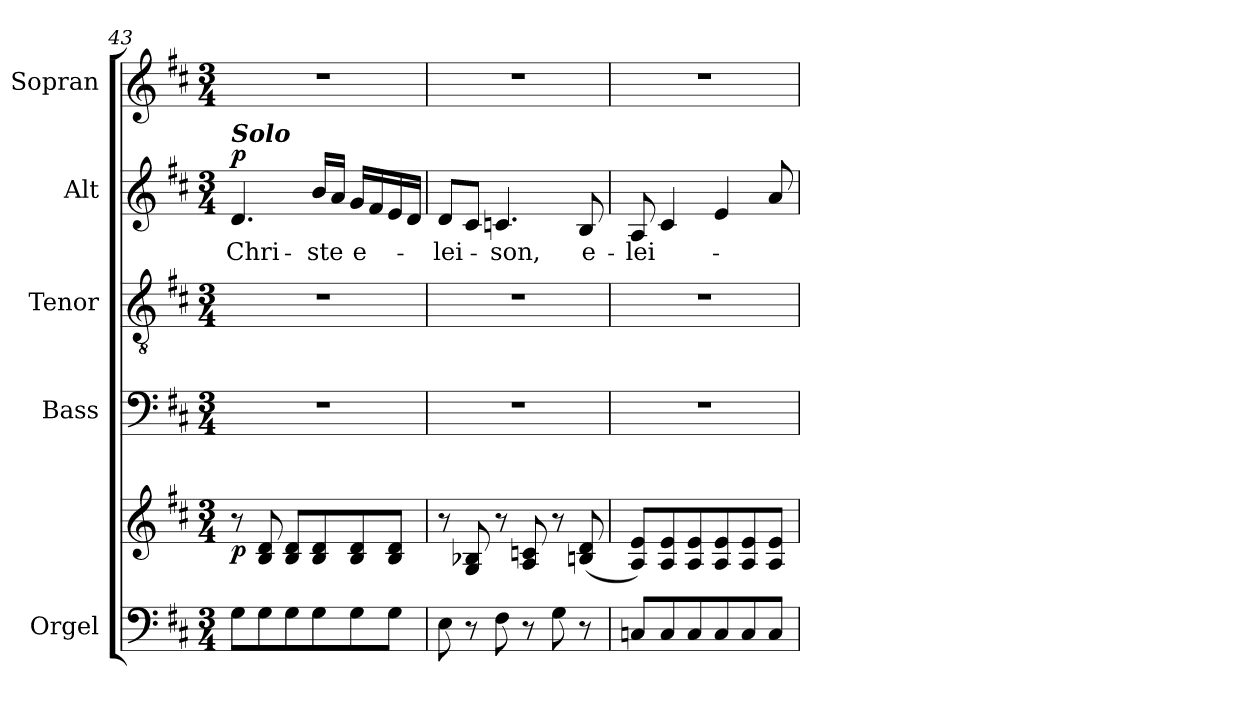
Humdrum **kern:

**kern	**kern	**dynam	**kern	**kern	**kern	**text	**dynam	**kern
*part5	*part5	*part5	*part4	*part3	*part2	*part2	*part2	*part1
*staff6	*staff5	*staff5/6	*staff4	*staff3	*staff2	*staff2	*staff2	*staff1
*I"Orgel	*	*	*I"Bass	*I"Tenor	*I"Alt	*	*	*I"Sopran
*I'Org.	*	*	*I'B.	*I'T.	*I'A.	*	*	*I'S.
*clefF4	*clefG2	*	*clefF4	*clefGv2	*clefG2	*	*	*clefG2
*k[f#c#]	*k[f#c#]	*	*k[f#c#]	*k[f#c#]	*k[f#c#]	*	*	*k[f#c#]
*D:	*D:	*	*D:	*D:	*D:	*	*	*D:
*M3/4	*M3/4	*	*M3/4	*M3/4	*M3/4	*	*	*M3/4
=43	=43	=43	=43	=43	=43	=43	=43	=43
!	!	!	!	!	!LO:TX:a:Bi:t=Solo	!	!	!
!	!	!LO:DY:b	!	!	!	!LO:LY:b	!LO:DY:a	!
8G\L	8r	p	2.r	2.r	4.d/	Chri-	p	2.r
8G\	8B/ 8d/	.	.	.	.	.	.	.
8G\	8B/ 8d/L	.	.	.	.	.	.	.
!	!	!	!	!	!	!LO:LY:b	!	!
8G\	8B/ 8d/	.	.	.	16b/LL	-ste	.	.
.	.	.	.	.	16a/JJ	.	.	.
!	!	!	!	!	!	!LO:LY:b	!	!
8G\	8B/ 8d/	.	.	.	16g/LL	e-	.	.
.	.	.	.	.	16f#/	.	.	.
8G\J	8B/ 8d/J	.	.	.	16e/	.	.	.
.	.	.	.	.	16d/JJ	.	.	.
=44	=44	=44	=44	=44	=44	=44	=44	=44
!	!	!	!	!	!	!LO:LY:b	!	!
8E\	8r	.	2.r	2.r	8d/L	-lei-	.	2.r
8r	8G/ 8B-X/	.	.	.	8c#/J	.	.	.
!	!	!	!	!	!	!LO:LY:b	!	!
8F#\	8r	.	.	.	4.cn/	-son,	.	.
8r	8A/ 8cn/	.	.	.	.	.	.	.
8G\	8r	.	.	.	.	.	.	.
!	!	!	!	!	!	!LO:LY:b	!	!
8r	(<8Bn/ 8d/	.	.	.	8B/	e-	.	.
!!LO:PB:g=z
=45	=45	=45	=45	=45	=45	=45	=45	=45
!	!	!	!	!	!	!LO:LY:b	!	!
8Cn/L	8A/ 8e/L)	.	2.r	2.r	8A/	-lei-	.	2.r
8C/	8A/ 8e/	.	.	.	4c#/	.	.	.
8C/	8A/ 8e/	.	.	.	.	.	.	.
8C/	8A/ 8e/	.	.	.	4e/	.	.	.
8C/	8A/ 8e/	.	.	.	.	.	.	.
8C/J	8A/ 8e/J	.	.	.	8a/	.	.	.
=	=	=	=	=	=	=	=	=
*-	*-	*-	*-	*-	*-	*-	*-	*-
